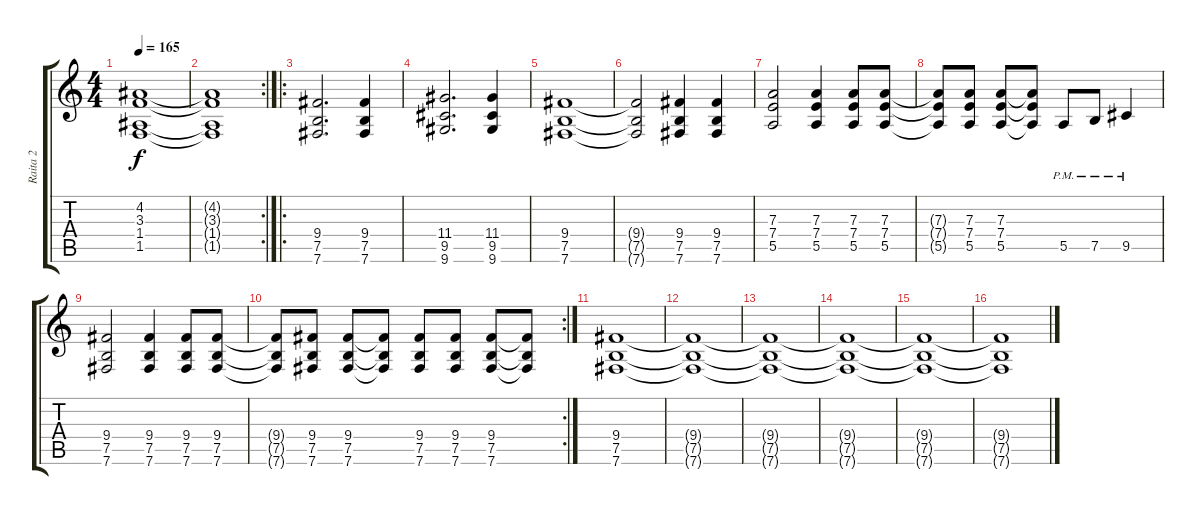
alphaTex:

\track ("Raita 2" "Raita 2") {instrument distortionguitar}
\staff {score tabs}
\tuning (B3 Gb3 D3 A2 E2 B1) {hide}
\ts (4 4)
\tempo 165
\clef g2
\ks c
(4.2 3.3 1.4 1.5).1{dy f} |
\rc 2
(4.2{t} 3.3{t} 1.4{t} 1.5{t}).1 |
\ro
(9.4 7.5 7.6).2{d} (9.4 7.5 7.6).4 |
(11.4 9.5 9.6).2{d} (11.4 9.5 9.6).4 |
(9.4 7.5 7.6).1 |
(9.4{t} 7.5{t} 7.6{t}).2 (9.4 7.5 7.6).4 (9.4 7.5 7.6).4 |
(7.3 7.4 5.5).2 (7.3 7.4 5.5).4 (7.3 7.4 5.5).8 (7.3 7.4 5.5).8 |
(7.3{t} 7.4{t} 5.5{t}).8 (7.3 7.4 5.5).8 (7.3 7.4 5.5).8 (7.3{t} 7.4{t} 5.5{t}).8 5.5{pm}.8 7.5{pm}.8 9.5{pm}.4 |
(9.4 7.5 7.6).2 (9.4 7.5 7.6).4 (9.4 7.5 7.6).8 (9.4 7.5 7.6).8 |
\rc 2
(9.4{t} 7.5{t} 7.6{t}).8 (9.4 7.5 7.6).8 (9.4 7.5 7.6).8 (9.4{t} 7.5{t} 7.6{t}).8 (9.4 7.5 7.6).8 (9.4 7.5 7.6).8 (9.4 7.5 7.6).8 (9.4{t} 7.5{t} 7.6{t}).8 |
(9.4 7.5 7.6).1 |
(9.4{t} 7.5{t} 7.6{t}).1 |
(9.4{t} 7.5{t} 7.6{t}).1 |
(9.4{t} 7.5{t} 7.6{t}).1 |
(9.4{t} 7.5{t} 7.6{t}).1 |
(9.4{t} 7.5{t} 7.6{t}).1
